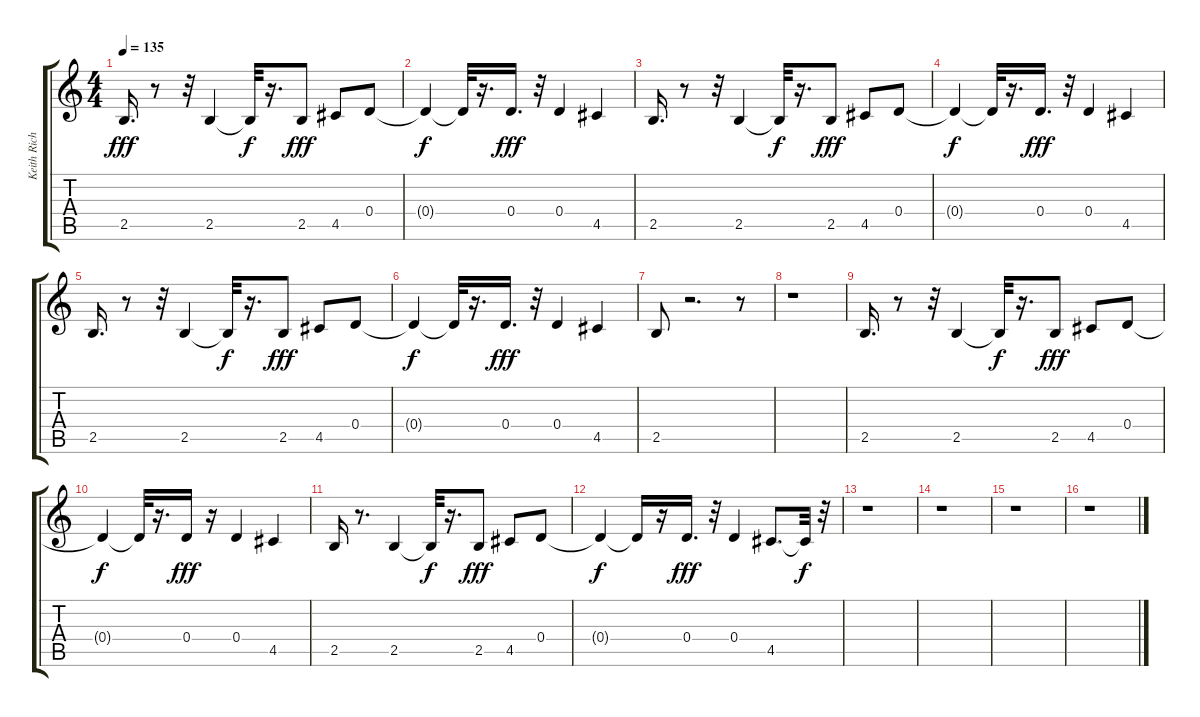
\track ("Keith Richards - Lead" "Keith Rich") {instrument overdrivenguitar}
\staff {score tabs}
\tuning (E4 B3 G3 D3 A2 E2) {hide}
\ts (4 4)
\tempo 135
\clef g2
\ks c
2.5.16{d dy fff} r.8 r.32 2.5.4 2.5{t}.32{dy f} r.16{d} 2.5.8{dy fff} 4.5.8 0.4.8 |
0.4{t}.4{dy f} 0.4{t}.32 r.16{d} 0.4.16{d dy fff} r.32 0.4.4 4.5.4 |
2.5.16{d} r.8 r.32 2.5.4 2.5{t}.32{dy f} r.16{d} 2.5.8{dy fff} 4.5.8 0.4.8 |
0.4{t}.4{dy f} 0.4{t}.32 r.16{d} 0.4.16{d dy fff} r.32 0.4.4 4.5.4 |
2.5.16{d} r.8 r.32 2.5.4 2.5{t}.32{dy f} r.16{d} 2.5.8{dy fff} 4.5.8 0.4.8 |
0.4{t}.4{dy f} 0.4{t}.32 r.16{d} 0.4.16{d dy fff} r.32 0.4.4 4.5.4 |
2.5.8 r.2{d} r.8 |
r.1 |
2.5.16{d} r.8 r.32 2.5.4 2.5{t}.32{dy f} r.16{d} 2.5.8{dy fff} 4.5.8 0.4.8 |
0.4{t}.4{dy f} 0.4{t}.32 r.16{d} 0.4.16{dy fff} r.16 0.4.4 4.5.4 |
2.5.16 r.8{d} 2.5.4 2.5{t}.32{dy f} r.16{d} 2.5.8{dy fff} 4.5.8 0.4.8 |
0.4{t}.4{dy f} 0.4{t}.16 r.16 0.4.16{d dy fff} r.32 0.4.4 4.5.8{d} 4.5{t}.32{dy f} r.32 |
r.1 |
r.1 |
r.1 |
r.1
